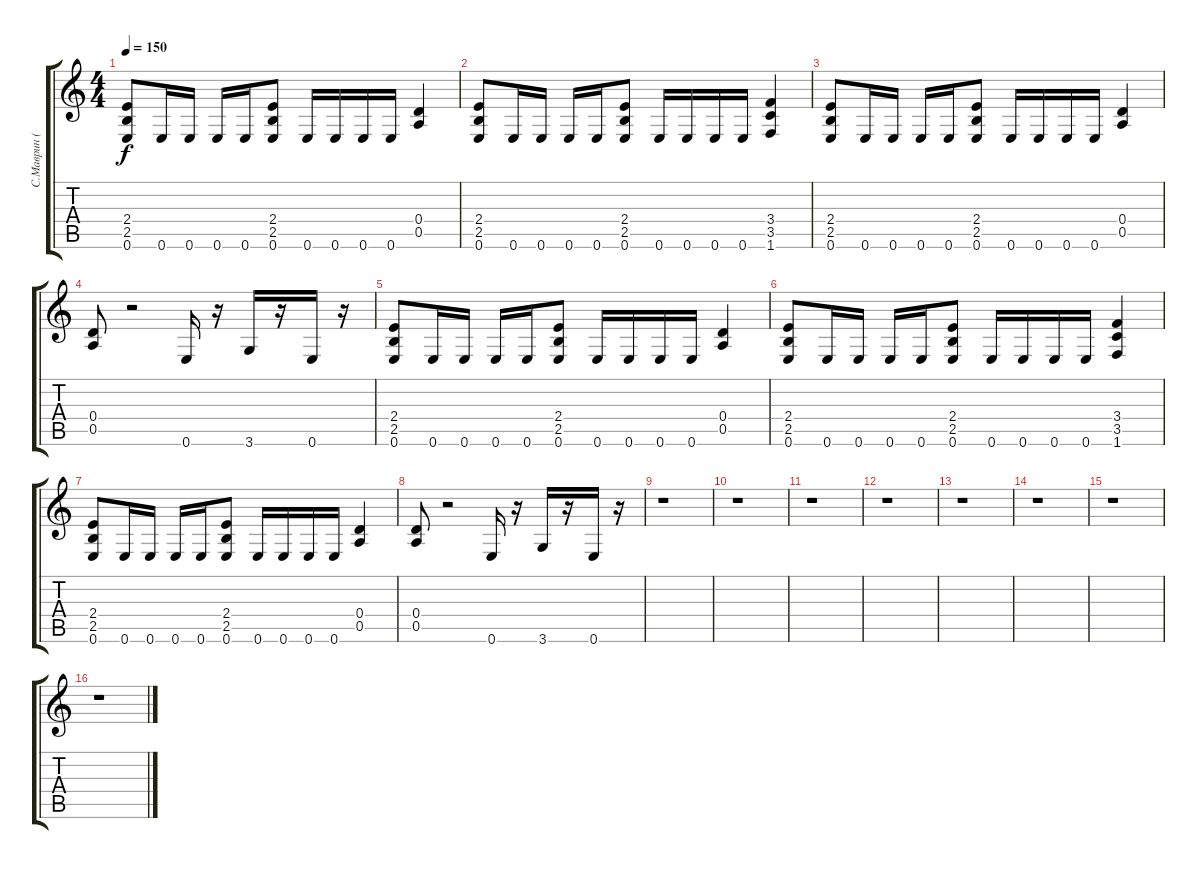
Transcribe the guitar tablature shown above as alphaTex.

\track ("С.Маврин (Гитара)" "С.Маврин (") {instrument distortionguitar}
\staff {score tabs}
\tuning (E4 B3 G3 D3 A2 E2) {hide}
\ts (4 4)
\tempo 150
\clef g2
\ks c
(2.4 2.5 0.6).8{dy f} 0.6.16 0.6.16 0.6.16 0.6.16 (2.4 2.5 0.6).8 0.6.16 0.6.16 0.6.16 0.6.16 (0.4 0.5).4 |
(2.4 2.5 0.6).8 0.6.16 0.6.16 0.6.16 0.6.16 (2.4 2.5 0.6).8 0.6.16 0.6.16 0.6.16 0.6.16 (3.4 3.5 1.6).4 |
(2.4 2.5 0.6).8 0.6.16 0.6.16 0.6.16 0.6.16 (2.4 2.5 0.6).8 0.6.16 0.6.16 0.6.16 0.6.16 (0.4 0.5).4 |
(0.4 0.5).8 r.2 0.6.16 r.16 3.6.16 r.16 0.6.16 r.16 |
(2.4 2.5 0.6).8 0.6.16 0.6.16 0.6.16 0.6.16 (2.4 2.5 0.6).8 0.6.16 0.6.16 0.6.16 0.6.16 (0.4 0.5).4 |
(2.4 2.5 0.6).8 0.6.16 0.6.16 0.6.16 0.6.16 (2.4 2.5 0.6).8 0.6.16 0.6.16 0.6.16 0.6.16 (3.4 3.5 1.6).4 |
(2.4 2.5 0.6).8 0.6.16 0.6.16 0.6.16 0.6.16 (2.4 2.5 0.6).8 0.6.16 0.6.16 0.6.16 0.6.16 (0.4 0.5).4 |
(0.4 0.5).8 r.2 0.6.16 r.16 3.6.16 r.16 0.6.16 r.16 |
r.1 |
r.1 |
r.1 |
r.1 |
r.1 |
r.1 |
r.1 |
r.1
